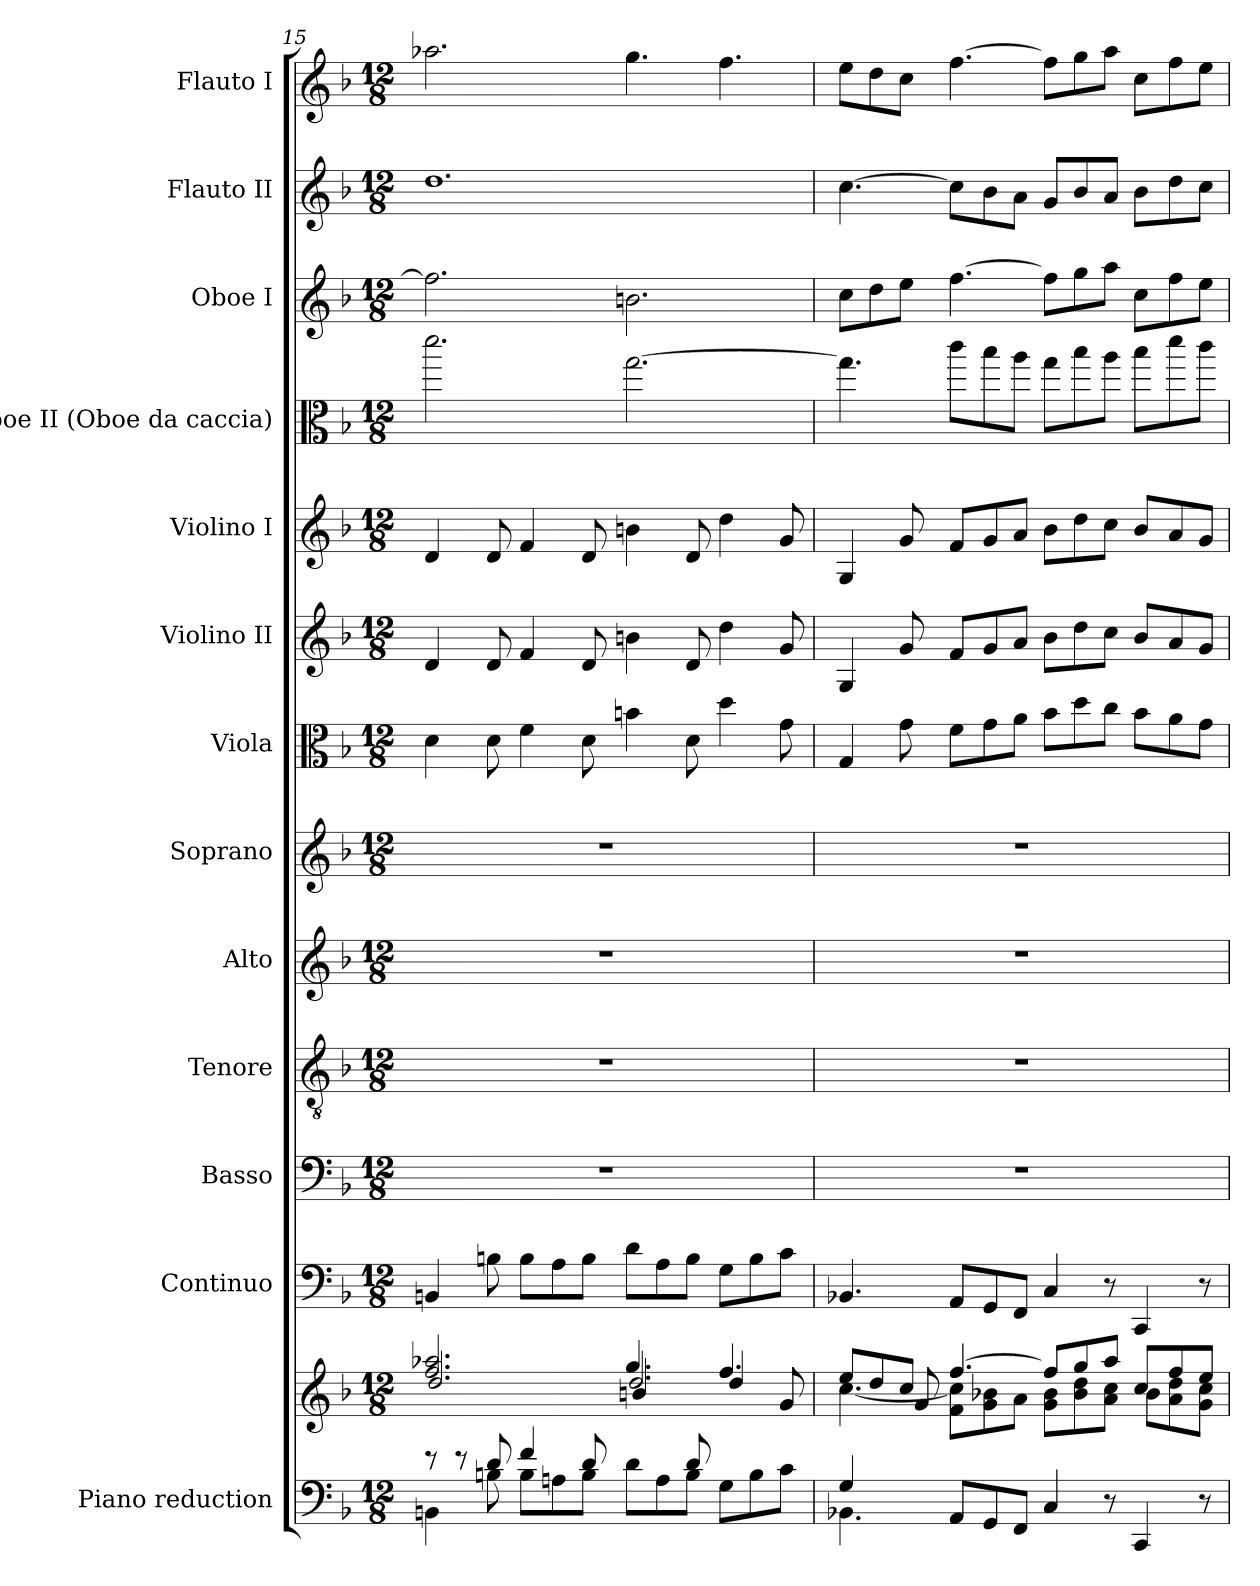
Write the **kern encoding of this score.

**kern	**kern	**kern	**kern	**kern	**kern	**kern	**kern	**kern	**kern	**kern	**kern	**kern	**kern
*part13	*part13	*part12	*part11	*part10	*part9	*part8	*part7	*part6	*part5	*part4	*part3	*part2	*part1
*staff14	*staff13	*staff12	*staff11	*staff10	*staff9	*staff8	*staff7	*staff6	*staff5	*staff4	*staff3	*staff2	*staff1
*I"Piano reduction	*	*I"Continuo	*I"Basso	*I"Tenore	*I"Alto	*I"Soprano	*I"Viola	*I"Violino II	*I"Violino I	*I"Oboe II (Oboe da caccia)	*I"Oboe I	*I"Flauto II	*I"Flauto I
*I'Pno	*	*	*	*	*	*	*I'Vla	*I'Vln	*I'Vln	*	*I'Ob	*I'Fl	*I'Fl
*clefF4	*clefG2	*clefF4	*clefF4	*clefGv2	*clefG2	*clefG2	*clefC3	*clefG2	*clefG2	*clefC3	*clefG2	*clefG2	*clefG2
*	*	*	*	*	*	*	*	*	*	*ITrd12c21	*	*	*
*k[b-]	*k[b-]	*k[b-]	*k[b-]	*k[b-]	*k[b-]	*k[b-]	*k[b-]	*k[b-]	*k[b-]	*k[b-]	*k[b-]	*k[b-]	*k[b-]
*M12/8	*M12/8	*M12/8	*M12/8	*M12/8	*M12/8	*M12/8	*M12/8	*M12/8	*M12/8	*M12/8	*M12/8	*M12/8	*M12/8
=15	=15	=15	=15	=15	=15	=15	=15	=15	=15	=15	=15	=15	=15
*^	*^	*	*	*	*	*	*	*	*	*	*	*	*
*	*	*	*^	*	*	*	*	*	*	*	*	*	*	*	*
8r	4BBn\	2.ff/ 2.aa-X/	2.dd/	2.ryy	4BBn/	1.r	1.r	1.r	1.r	4d\	4d/	4d/	2.dd\	2.ff\]	1.dd	2.aa-X\
8r	.	.	.	.	.	.	.	.	.	.	.	.	.	.	.	.
8d/	8Bn\	.	.	.	8Bn\	.	.	.	.	8d\	8d/	8d/	.	.	.	.
4f/	8B\L	.	.	.	8B\L	.	.	.	.	4f\	4f/	4f/	.	.	.	.
.	8An\	.	.	.	8A\	.	.	.	.	.	.	.	.	.	.	.
8d/	8B\J	.	.	.	8B\J	.	.	.	.	8d\	8d/	8d/	.	.	.	.
4ryy	8d\L	4.gg/	2.dd/	4bn/	8d\L	.	.	.	.	4bn\	4bn\	4bn\	[2.g\	2.bn\	.	4.gg\
.	8A\	.	.	.	8A\	.	.	.	.	.	.	.	.	.	.	.
8d/	8B\J	.	.	8ryy	8B\J	.	.	.	.	8d\	8d/	8d/	.	.	.	.
4.ryy	8G\L	4.ff/	.	4dd/	8G\L	.	.	.	.	4dd\	4dd\	4dd\	.	.	.	4.ff\
.	8B\	.	.	.	8B\	.	.	.	.	.	.	.	.	.	.	.
.	8c\J	.	.	8g/	8c\J	.	.	.	.	8g\	8g/	8g/	.	.	.	.
!!LO:PB:g=z
=16	=16	=16	=16	=16	=16	=16	=16	=16	=16	=16	=16	=16	=16	=16	=16	=16
4G/	4.BB-X\	8ee/L	[4.cc\	4ryy	4.BB-X/	1.r	1.r	1.r	1.r	4G/	4G/	4G/	4.g\]	8cc\L	[4.cc\	8ee\L
.	.	8dd/	.	.	.	.	.	.	.	.	.	.	.	8dd\	.	8dd\
8ryy	.	8cc/J	.	8g/	.	.	.	.	.	8g\	8g/	8g/	.	8ee\J	.	8cc\J
8AA/L	4.ryy	[4.ff/	8f\ 8cc\]L	1ryy	8AA/L	.	.	.	.	8f\L	8f/L	8f/L	8cc\L	[4.ff\	8cc\L]	[4.ff\
8GG/	.	.	8g\ 8b-X\	.	8GG/	.	.	.	.	8g\	8g/	8g/	8b-\	.	8b-\	.
8FF/J	.	.	8a\J	.	8FF/J	.	.	.	.	8a\J	8a/J	8a/J	8a\J	.	8a\J	.
4C/	4ryy	8ff/L]	8g\ 8b-\L	.	4C/	.	.	.	.	8b-\L	8b-\L	8b-\L	8g\L	8ff\L]	8g/L	8ff\L]
.	.	8gg/	8b-\ 8dd\	.	.	.	.	.	.	8dd\	8dd\	8dd\	8b-\	8gg\	8b-/	8gg\
8r	8ryy	8aa/J	8a\ 8cc\J	.	8r	.	.	.	.	8cc\J	8cc\J	8cc\J	8a\J	8aa\J	8a/J	8aa\J
4CC/	4ryy	8cc/L	8b-\L	.	4CC/	.	.	.	.	8b-\L	8b-/L	8b-/L	8b-\L	8cc\L	8b-\L	8cc\L
.	.	8ff/	8a\ 8dd\	.	.	.	.	.	.	8a\	8a/	8a/	8dd\	8ff\	8dd\	8ff\
8r	8ryy	8ee/J	8g\ 8cc\J	8ryy	8r	.	.	.	.	8g\J	8g/J	8g/J	8cc\J	8ee\J	8cc\J	8ee\J
*v	*v	*	*	*	*	*	*	*	*	*	*	*	*	*	*	*
*	*v	*v	*v	*	*	*	*	*	*	*	*	*	*	*	*
=	=	=	=	=	=	=	=	=	=	=	=	=	=
*-	*-	*-	*-	*-	*-	*-	*-	*-	*-	*-	*-	*-	*-
